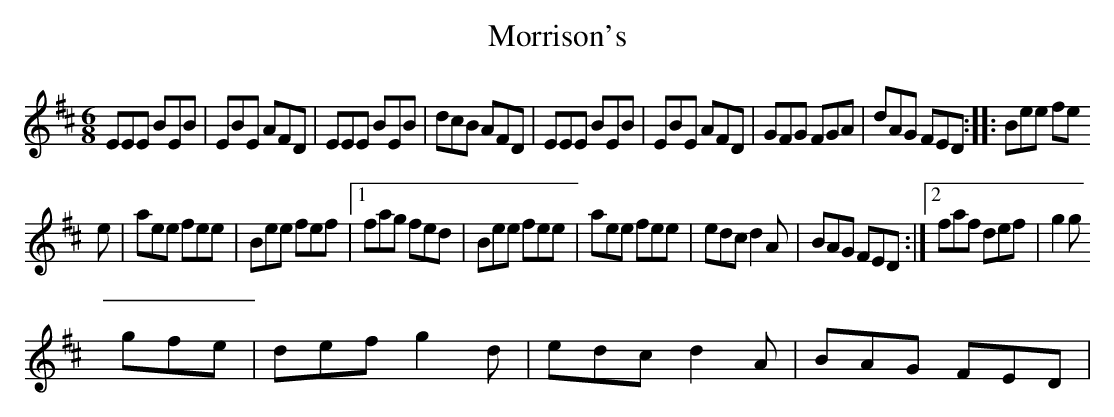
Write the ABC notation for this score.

X:1
T:Morrison's
M:6/8
L:1/8
K:Bm
EEE BEB|EBE AFD|EEE BEB|dcB AFD|EEE BEB|EBE AFD|GFG FGA|dAG FED:||:Bee fe
e|aee fee|Bee fef|1fag fed|Bee fee|aee fee|edc d2A|BAG FED:|2faf def|g2g
gfe|def g2d|edc d2A|BAG FED|
